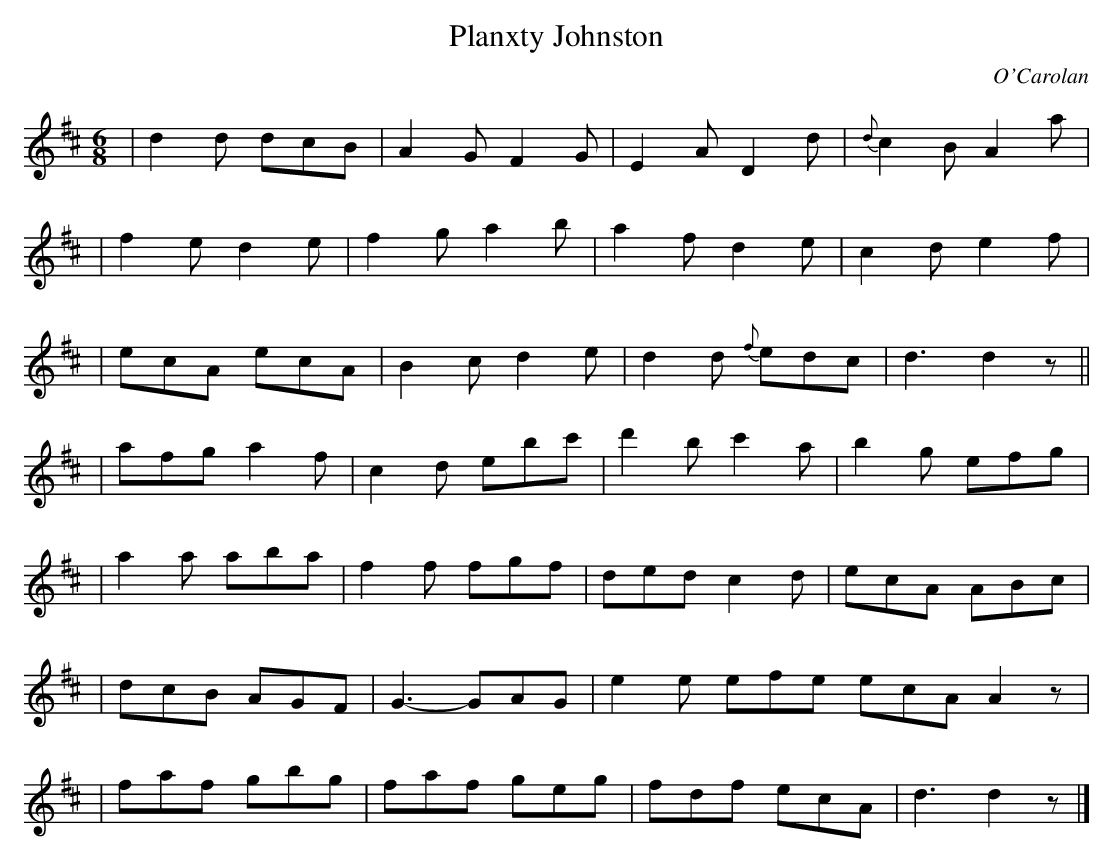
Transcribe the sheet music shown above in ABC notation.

X:1
T: Planxty Johnston
C:O'Carolan
M:6/8
L:1/8
K:D
| d2d dcB | A2G F2G | E2A D2d | {d}c2B A2a |
| f2e d2e | f2g a2b | a2f d2e | c2d e2f |
| ecA ecA | B2c d2e | d2d {f}edc | d3 d2z ||
| afg a2f | c2d ebc' | d'2b c'2a | b2g efg |
| a2a aba | f2f fgf | ded c2d | ecA ABc |
| dcB AGF | G3- GAG | e2e efe ecA A2z |
| faf gbg | faf geg | fdf ecA | d3 d2z |]
